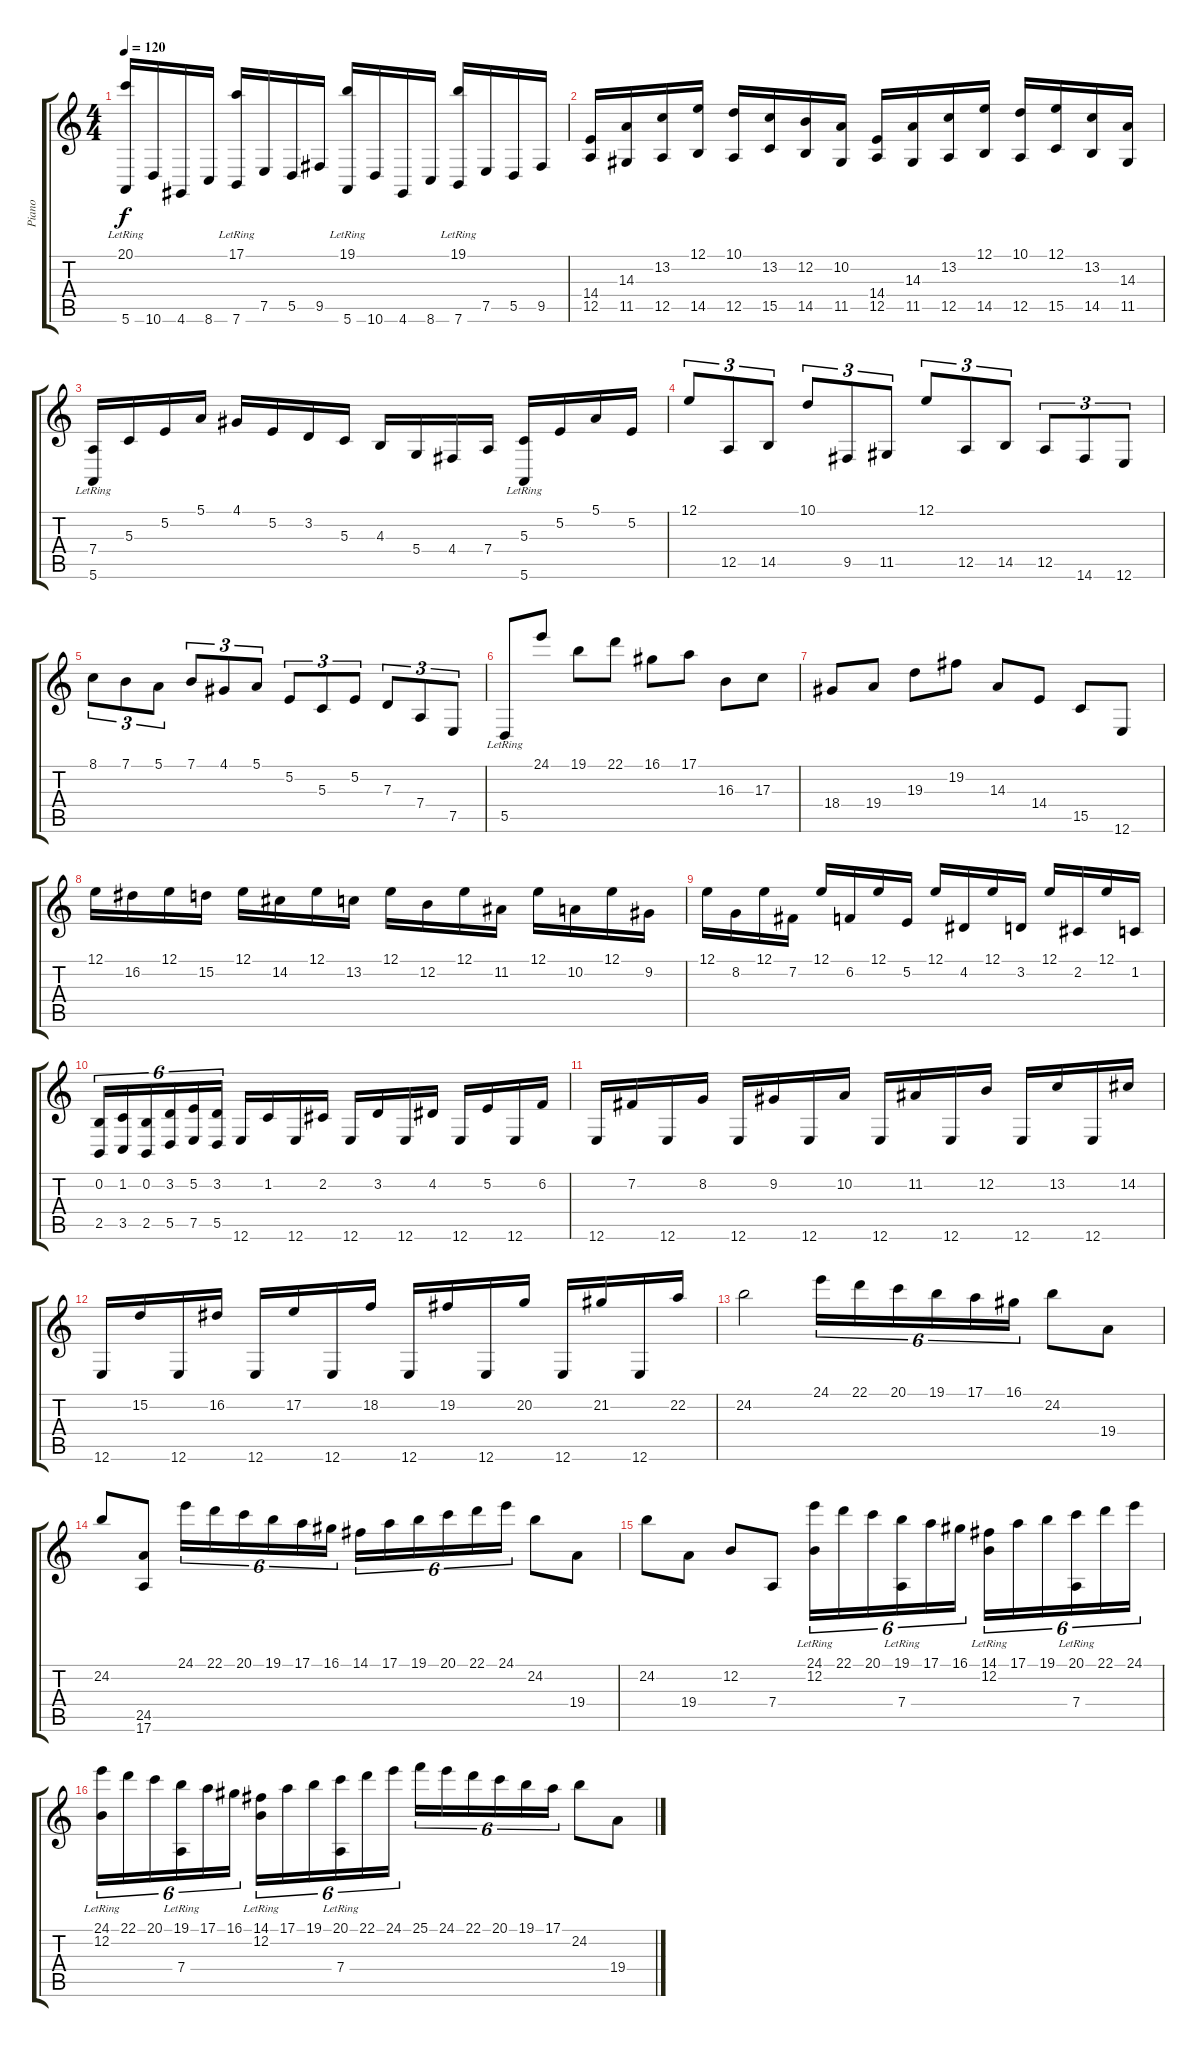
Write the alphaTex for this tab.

\track ("Piano" "Piano") {instrument brightacousticpiano}
\staff {score tabs}
\tuning (E4 B3 G3 D3 A2 E2) {hide}
\ts (4 4)
\tempo 120
\clef g2
\ks aminor
(20.1{lr} 5.6).16{dy f} 10.6.16 4.6.16 8.6.16 (17.1{lr} 7.6).16 7.5.16 5.5.16 9.5.16 (19.1{lr} 5.6).16 10.6.16 4.6.16 8.6.16 (19.1{lr} 7.6).16 7.5.16 5.5.16 9.5.16 |
(14.4 12.5).16 (14.3 11.5).16 (13.2 12.5).16 (12.1 14.5).16 (10.1 12.5).16 (13.2 15.5).16 (12.2 14.5).16 (10.2 11.5).16 (14.4 12.5).16 (14.3 11.5).16 (13.2 12.5).16 (12.1 14.5).16 (10.1 12.5).16 (12.1 15.5).16 (13.2 14.5).16 (14.3 11.5).16 |
(7.4 5.6{lr}).16 5.3.16 5.2.16 5.1.16 4.1.16 5.2.16 3.2.16 5.3.16 4.3.16 5.4.16 4.4.16 7.4.16 (5.3 5.6{lr}).16 5.2.16 5.1.16 5.2.16 |
12.1.8{tu (3 2)} 12.5.8{tu (3 2)} 14.5.8{tu (3 2)} 10.1.8{tu (3 2)} 9.5.8{tu (3 2)} 11.5.8{tu (3 2)} 12.1.8{tu (3 2)} 12.5.8{tu (3 2)} 14.5.8{tu (3 2)} 12.5.8{tu (3 2)} 14.6.8{tu (3 2)} 12.6.8{tu (3 2)} |
8.1.8{tu (3 2)} 7.1.8{tu (3 2)} 5.1.8{tu (3 2)} 7.1.8{tu (3 2)} 4.1.8{tu (3 2)} 5.1.8{tu (3 2)} 5.2.8{tu (3 2)} 5.3.8{tu (3 2)} 5.2.8{tu (3 2)} 7.3.8{tu (3 2)} 7.4.8{tu (3 2)} 7.5.8{tu (3 2)} |
5.5{lr}.8 24.1.8 19.1.8 22.1.8 16.1.8 17.1.8 16.3.8 17.3.8 |
18.4.8 19.4.8 19.3.8 19.2.8 14.3.8 14.4.8 15.5.8 12.6.8 |
12.1.16 16.2.16 12.1.16 15.2.16 12.1.16 14.2.16 12.1.16 13.2.16 12.1.16 12.2.16 12.1.16 11.2.16 12.1.16 10.2.16 12.1.16 9.2.16 |
12.1.16 8.2.16 12.1.16 7.2.16 12.1.16 6.2.16 12.1.16 5.2.16 12.1.16 4.2.16 12.1.16 3.2.16 12.1.16 2.2.16 12.1.16 1.2.16 |
(0.2 2.5).16{tu (6 4)} (1.2 3.5).16{tu (6 4)} (0.2 2.5).16{tu (6 4)} (3.2 5.5).16{tu (6 4)} (5.2 7.5).16{tu (6 4)} (3.2 5.5).16{tu (6 4)} 12.6.16 1.2.16 12.6.16 2.2.16 12.6.16 3.2.16 12.6.16 4.2.16 12.6.16 5.2.16 12.6.16 6.2.16 |
12.6.16 7.2.16 12.6.16 8.2.16 12.6.16 9.2.16 12.6.16 10.2.16 12.6.16 11.2.16 12.6.16 12.2.16 12.6.16 13.2.16 12.6.16 14.2.16 |
12.6.16 15.2.16 12.6.16 16.2.16 12.6.16 17.2.16 12.6.16 18.2.16 12.6.16 19.2.16 12.6.16 20.2.16 12.6.16 21.2.16 12.6.16 22.2.16 |
24.2.2 24.1.16{tu (6 4)} 22.1.16{tu (6 4)} 20.1.16{tu (6 4)} 19.1.16{tu (6 4)} 17.1.16{tu (6 4)} 16.1.16{tu (6 4)} 24.2.8 19.4.8 |
24.2.8 (24.5 17.6).8 24.1.16{tu (6 4)} 22.1.16{tu (6 4)} 20.1.16{tu (6 4)} 19.1.16{tu (6 4)} 17.1.16{tu (6 4)} 16.1.16{tu (6 4)} 14.1.16{tu (6 4)} 17.1.16{tu (6 4)} 19.1.16{tu (6 4)} 20.1.16{tu (6 4)} 22.1.16{tu (6 4)} 24.1.16{tu (6 4)} 24.2.8 19.4.8 |
24.2.8 19.4.8 12.2.8 7.4.8 (24.1 12.2{lr}).16{tu (6 4)} 22.1.16{tu (6 4)} 20.1.16{tu (6 4)} (19.1 7.4{lr}).16{tu (6 4)} 17.1.16{tu (6 4)} 16.1.16{tu (6 4)} (14.1 12.2{lr}).16{tu (6 4)} 17.1.16{tu (6 4)} 19.1.16{tu (6 4)} (20.1 7.4{lr}).16{tu (6 4)} 22.1.16{tu (6 4)} 24.1.16{tu (6 4)} |
(24.1 12.2{lr}).16{tu (6 4)} 22.1.16{tu (6 4)} 20.1.16{tu (6 4)} (19.1 7.4{lr}).16{tu (6 4)} 17.1.16{tu (6 4)} 16.1.16{tu (6 4)} (14.1 12.2{lr}).16{tu (6 4)} 17.1.16{tu (6 4)} 19.1.16{tu (6 4)} (20.1 7.4{lr}).16{tu (6 4)} 22.1.16{tu (6 4)} 24.1.16{tu (6 4)} 25.1.16{tu (6 4)} 24.1.16{tu (6 4)} 22.1.16{tu (6 4)} 20.1.16{tu (6 4)} 19.1.16{tu (6 4)} 17.1.16{tu (6 4)} 24.2.8 19.4.8
